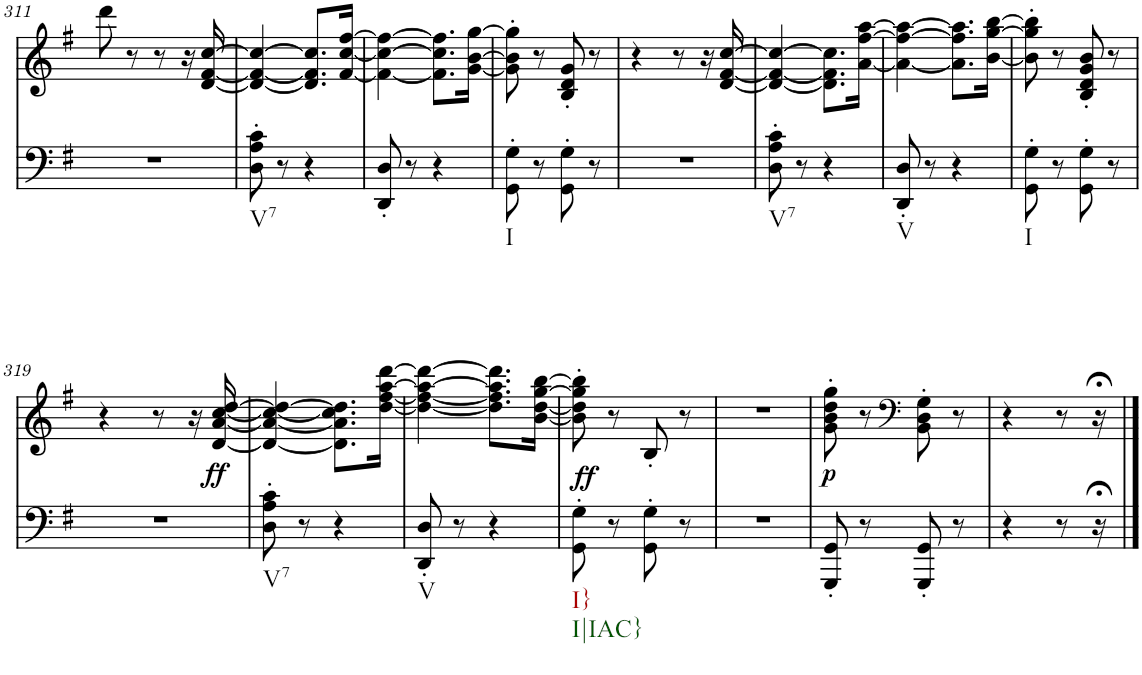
**kern	**kern	**text	**dynam
*part2	*part1	*part1	*part1
*staff2	*staff1	*staff1	*staff1
*I"piano	*I"piano	*	*
*I'Pno	*I'Pno	*	*
!!LO:PB:g=z
*clefF4	*clefG2	*	*
*k[f#]	*k[f#]	*	*
*G:	*G:	*	*
*M2/4	*M2/4	*	*
=311	=311	=311	=311
2r	8ddd\	.	.
.	8r	.	.
.	8r	.	.
.	16r	.	.
.	[16d/ [16f#/ [16cc/	.	.
=312	=312	=312	=312
!LO:TX:b:t=V7	!	!	!
8D\' 8A\' 8c\'	4d/_ 4f#/_ 4cc/_	.	.
8r	.	.	.
4r	8.d/] 8.f#/] 8.cc/]L	.	.
.	[16f#/ [16cc/ [16ff#/Jk	.	.
=313	=313	=313	=313
8DD/' 8D/'	4f#\_ 4cc\_ 4ff#\_	.	.
8r	.	.	.
4r	8.f#\] 8.cc\] 8.ff#\]L	.	.
.	[16g\ [16b\ [16gg\Jk	.	.
=314	=314	=314	=314
!LO:TX:b:t=I	!	!	!
8GG\' 8G\'	8g\]' 8b\]' 8gg\]'	.	.
8r	8r	.	.
8GG\' 8G\'	8B/' 8d/' 8g/'	.	.
8r	8r	.	.
=315	=315	=315	=315
2r	4r	.	.
.	8r	.	.
.	16r	.	.
!	!	!LO:LY:b	!
.	[16d/ [16f#/ [16cc/	pp	.
=316	=316	=316	=316
!LO:TX:b:t=V7	!	!	!
8D\' 8A\' 8c\'	4d/_ 4f#/_ 4cc/_	.	.
8r	.	.	.
4r	8.d\] 8.f#\] 8.cc\]L	.	.
.	[16a\ [16ff#\ [16aa\Jk	.	.
=317	=317	=317	=317
!LO:TX:b:t=V	!	!	!
8DD/' 8D/'	4a\_ 4ff#\_ 4aa\_	.	.
8r	.	.	.
4r	8.a\] 8.ff#\] 8.aa\]L	.	.
.	[16b\ [16gg\ [16bb\Jk	.	.
=318	=318	=318	=318
!LO:TX:b:t=I	!	!	!
8GG\' 8G\'	8b\]' 8gg\]' 8bb\]'	.	.
8r	8r	.	.
8GG\' 8G\'	8B/' 8d/' 8g/' 8b/'	.	.
8r	8r	.	.
!!LO:LB:g=z
=319	=319	=319	=319
2r	4r	.	.
.	8r	.	.
.	16r	.	.
!	!	!LO:LY:b	!LO:DY:b
.	[16d/ [16a/ [16cc/ [16dd/	ff	ff
=320	=320	=320	=320
!LO:TX:b:t=V7	!	!	!
8D\' 8A\' 8c\'	4d/_ 4a/_ 4cc/_ 4dd/_	.	.
8r	.	.	.
4r	8.d\] 8.a\] 8.cc\] 8.dd\]L	.	.
.	[16dd\ [16ff#\ [16aa\ [16ddd\Jk	.	.
=321	=321	=321	=321
!LO:TX:b:t=V	!	!	!
8DD/' 8D/'	4dd\_ 4ff#\_ 4aa\_ 4ddd\_	.	.
8r	.	.	.
4r	8.dd\] 8.ff#\] 8.aa\] 8.ddd\]L	.	.
.	[16b\ [16dd\ [16gg\ [16bb\Jk	.	.
=322	=322	=322	=322
!LO:TX:b:t=I}	!	!	!
!LO:TX:b:t=I|IAC}	!	!	!
!	!	!	!LO:DY:b
8GG\' 8G\'	8b\]' 8dd\]' 8gg\]' 8bb\]'	.	ff
8r	8r	.	.
8GG\' 8G\'	8B'/	.	.
8r	8r	.	.
=323	=323	=323	=323
2r	2r	.	.
=324	=324	=324	=324
!	!	!LO:LY:b	!LO:DY:b
8GGG/' 8GG/'	8g\' 8b\' 8dd\' 8gg\'	p	p
8r	8r	.	.
*	*clefF4	*	*
8GGG/' 8GG/'	8BB\' 8D\' 8G\'	.	.
8r	8r	.	.
=325	=325	=325	=325
4r	4r	.	.
8r	8r	.	.
16r;<	16r;<	.	.
==	==	==	==
*-	*-	*-	*-
